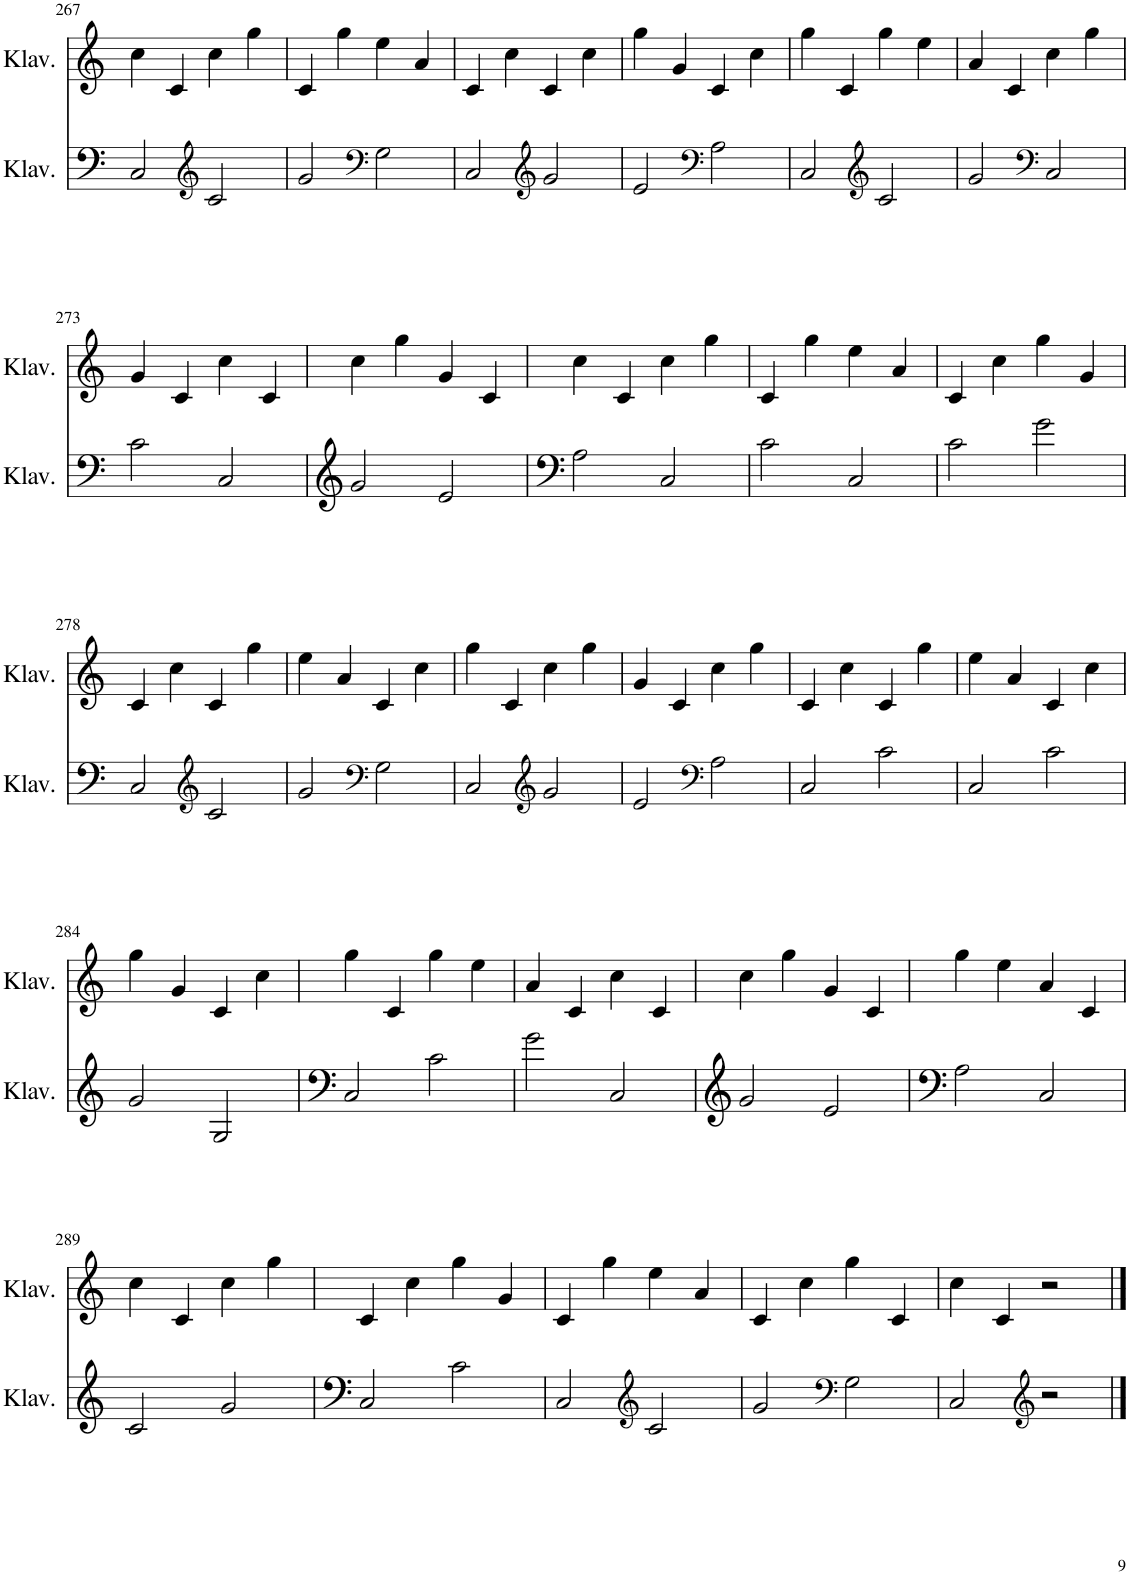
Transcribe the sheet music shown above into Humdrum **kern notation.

**kern	**kern
*part2	*part1
*staff2	*staff1
*I"Klavier	*I"Klavier
*I'Klav.	*I'Klav.
!!LO:PB:g=z
*clefF4	*clefG2
*k[]	*k[]
*M4/4	*M4/4
=267	=267
2C/	4cc\
.	4c/
*clefG2	*
2c/	4cc\
.	4gg\
=268	=268
2g/	4c/
.	4gg\
*clefF4	*
2G\	4ee\
.	4a/
=269	=269
2C/	4c/
.	4cc\
*clefG2	*
2g/	4c/
.	4cc\
=270	=270
2e/	4gg\
.	4g/
*clefF4	*
2A\	4c/
.	4cc\
=271	=271
2C/	4gg\
.	4c/
*clefG2	*
2c/	4gg\
.	4ee\
=272	=272
2g/	4a/
.	4c/
*clefF4	*
2C/	4cc\
.	4gg\
!!LO:LB:g=z
=273	=273
2c\	4g/
.	4c/
2C/	4cc\
.	4c/
=274	=274
2g/	4cc\
.	4gg\
2e/	4g/
.	4c/
=275	=275
2A\	4cc\
.	4c/
2C/	4cc\
.	4gg\
=276	=276
2c\	4c/
.	4gg\
2C/	4ee\
.	4a/
=277	=277
2c\	4c/
.	4cc\
2g\	4gg\
.	4g/
!!LO:LB:g=z
=278	=278
2C/	4c/
.	4cc\
*clefG2	*
2c/	4c/
.	4gg\
=279	=279
2g/	4ee\
.	4a/
*clefF4	*
2G\	4c/
.	4cc\
=280	=280
2C/	4gg\
.	4c/
*clefG2	*
2g/	4cc\
.	4gg\
=281	=281
2e/	4g/
.	4c/
*clefF4	*
2A\	4cc\
.	4gg\
=282	=282
2C/	4c/
.	4cc\
2c\	4c/
.	4gg\
=283	=283
2C/	4ee\
.	4a/
2c\	4c/
.	4cc\
!!LO:LB:g=z
=284	=284
2g/	4gg\
.	4g/
2G/	4c/
.	4cc\
=285	=285
2C/	4gg\
.	4c/
2c\	4gg\
.	4ee\
=286	=286
2g\	4a/
.	4c/
2C/	4cc\
.	4c/
=287	=287
2g/	4cc\
.	4gg\
2e/	4g/
.	4c/
=288	=288
2A\	4gg\
.	4ee\
2C/	4a/
.	4c/
!!LO:LB:g=z
=289	=289
2c/	4cc\
.	4c/
2g/	4cc\
.	4gg\
=290	=290
2C/	4c/
.	4cc\
2c\	4gg\
.	4g/
=291	=291
2C/	4c/
.	4gg\
*clefG2	*
2c/	4ee\
.	4a/
=292	=292
2g/	4c/
.	4cc\
*clefF4	*
2G\	4gg\
.	4c/
=293	=293
2C/	4cc\
.	4c/
*clefG2	*
2r	2r
==	==
*-	*-
